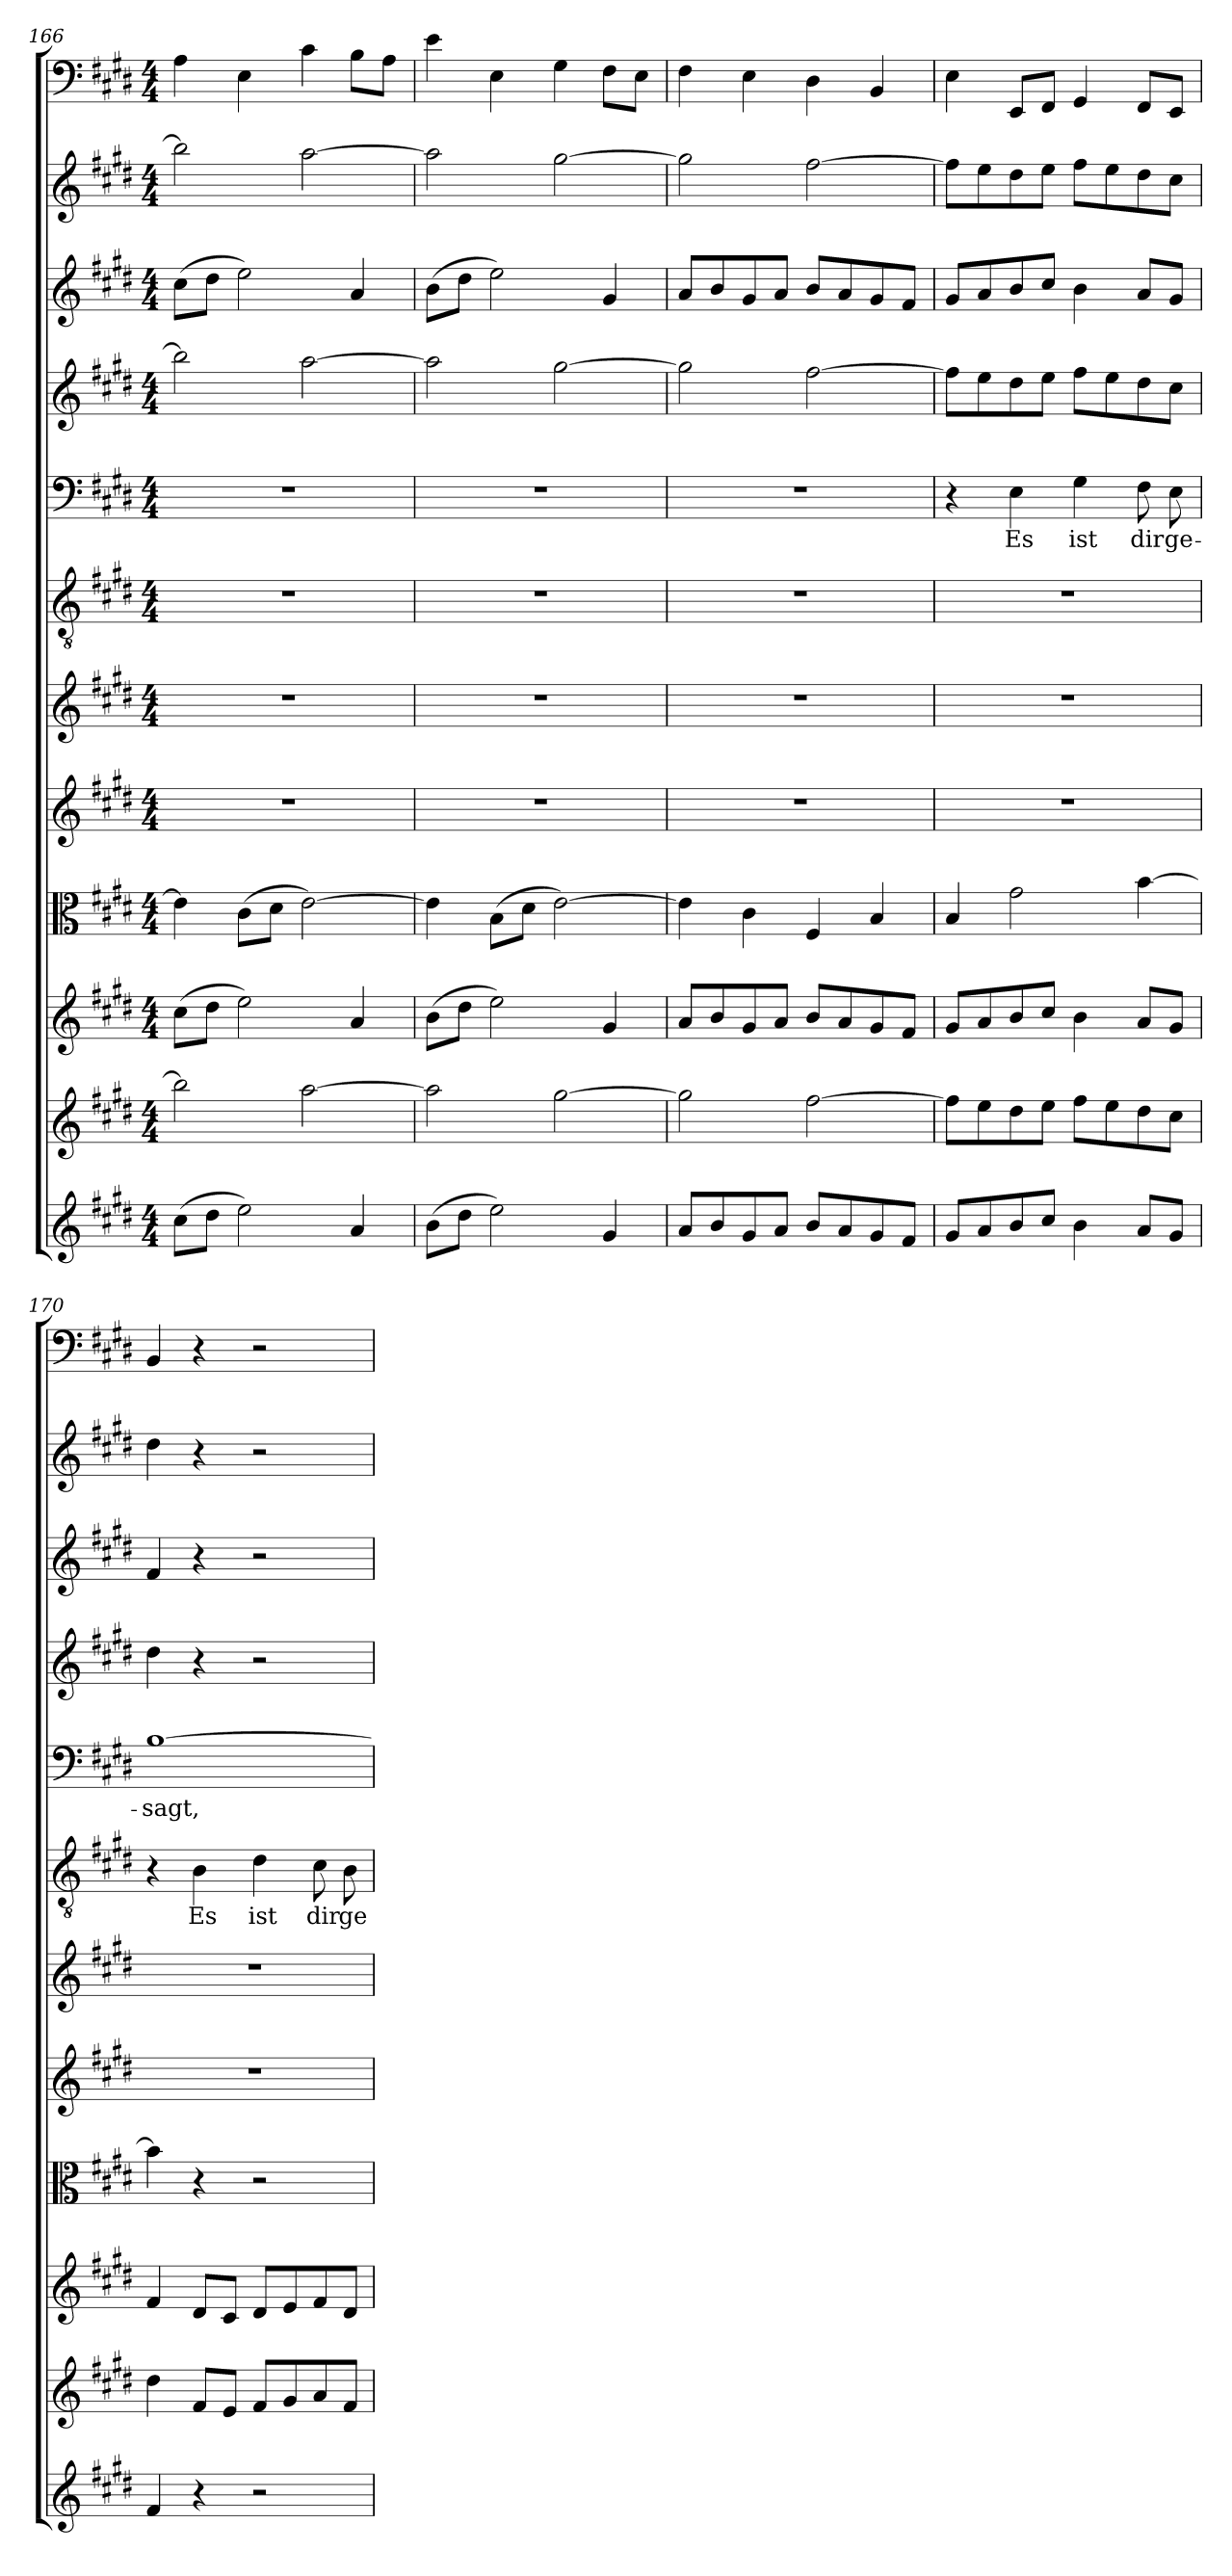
**kern	**kern	**kern	**kern	**kern	**kern	**kern	**text	**kern	**text	**kern	**kern	**kern	**kern
*part12	*part11	*part10	*part9	*part8	*part7	*part6	*part6	*part5	*part5	*part4	*part3	*part2	*part1
*staff12	*staff11	*staff10	*staff9	*staff8	*staff7	*staff6	*staff6	*staff5	*staff5	*staff4	*staff3	*staff2	*staff1
*clefG2	*clefG2	*clefG2	*clefC3	*clefG2	*clefG2	*clefGv2	*	*clefF4	*	*clefG2	*clefG2	*clefG2	*clefF4
*k[f#c#g#d#]	*k[f#c#g#d#]	*k[f#c#g#d#]	*k[f#c#g#d#]	*k[f#c#g#d#]	*k[f#c#g#d#]	*k[f#c#g#d#]	*	*k[f#c#g#d#]	*	*k[f#c#g#d#]	*k[f#c#g#d#]	*k[f#c#g#d#]	*k[f#c#g#d#]
*E:	*E:	*E:	*E:	*E:	*E:	*E:	*	*E:	*	*E:	*E:	*E:	*E:
*M4/4	*M4/4	*M4/4	*M4/4	*M4/4	*M4/4	*M4/4	*	*M4/4	*	*M4/4	*M4/4	*M4/4	*M4/4
=166	=166	=166	=166	=166	=166	=166	=166	=166	=166	=166	=166	=166	=166
(8cc#\L	2bb\]	(8cc#\L	4e\]	1r	1r	1r	.	1r	.	2bb\]	(8cc#\L	2bb\]	4A\
8dd#\J	.	8dd#\J	.	.	.	.	.	.	.	.	8dd#\J	.	.
2ee\)	.	2ee\)	(8c#\L	.	.	.	.	.	.	.	2ee\)	.	4E\
.	.	.	8d#\J	.	.	.	.	.	.	.	.	.	.
.	[2aa\	.	[2e\)	.	.	.	.	.	.	[2aa\	.	[2aa\	4c#\
4a/	.	4a/	.	.	.	.	.	.	.	.	4a/	.	8B\L
.	.	.	.	.	.	.	.	.	.	.	.	.	8A\J
=167	=167	=167	=167	=167	=167	=167	=167	=167	=167	=167	=167	=167	=167
(8b\L	2aa\]	(8b\L	4e\]	1r	1r	1r	.	1r	.	2aa\]	(8b\L	2aa\]	4e\
8dd#\J	.	8dd#\J	.	.	.	.	.	.	.	.	8dd#\J	.	.
2ee\)	.	2ee\)	(8B\L	.	.	.	.	.	.	.	2ee\)	.	4E\
.	.	.	8d#\J	.	.	.	.	.	.	.	.	.	.
.	[2gg#\	.	[2e\)	.	.	.	.	.	.	[2gg#\	.	[2gg#\	4G#\
4g#/	.	4g#/	.	.	.	.	.	.	.	.	4g#/	.	8F#\L
.	.	.	.	.	.	.	.	.	.	.	.	.	8E\J
=168	=168	=168	=168	=168	=168	=168	=168	=168	=168	=168	=168	=168	=168
8a/L	2gg#\]	8a/L	4e\]	1r	1r	1r	.	1r	.	2gg#\]	8a/L	2gg#\]	4F#\
8b/	.	8b/	.	.	.	.	.	.	.	.	8b/	.	.
8g#/	.	8g#/	4c#\	.	.	.	.	.	.	.	8g#/	.	4E\
8a/J	.	8a/J	.	.	.	.	.	.	.	.	8a/J	.	.
8b/L	[2ff#\	8b/L	4F#/	.	.	.	.	.	.	[2ff#\	8b/L	[2ff#\	4D#\
8a/	.	8a/	.	.	.	.	.	.	.	.	8a/	.	.
8g#/	.	8g#/	4B/	.	.	.	.	.	.	.	8g#/	.	4BB/
8f#/J	.	8f#/J	.	.	.	.	.	.	.	.	8f#/J	.	.
=169	=169	=169	=169	=169	=169	=169	=169	=169	=169	=169	=169	=169	=169
8g#/L	8ff#\L]	8g#/L	4B/	1r	1r	1r	.	4r	.	8ff#\L]	8g#/L	8ff#\L]	4E\
8a/	8ee\	8a/	.	.	.	.	.	.	.	8ee\	8a/	8ee\	.
8b/	8dd#\	8b/	2g#\	.	.	.	.	4E\	Es	8dd#\	8b/	8dd#\	8EE/L
8cc#/J	8ee\J	8cc#/J	.	.	.	.	.	.	.	8ee\J	8cc#/J	8ee\J	8FF#/J
4b\	8ff#\L	4b\	.	.	.	.	.	4G#\	ist	8ff#\L	4b\	8ff#\L	4GG#/
.	8ee\	.	.	.	.	.	.	.	.	8ee\	.	8ee\	.
8a/L	8dd#\	8a/L	[4b\	.	.	.	.	8F#\	dir	8dd#\	8a/L	8dd#\	8FF#/L
8g#/J	8cc#\J	8g#/J	.	.	.	.	.	8E\	ge-	8cc#\J	8g#/J	8cc#\J	8EE/J
=170	=170	=170	=170	=170	=170	=170	=170	=170	=170	=170	=170	=170	=170
4f#/	4dd#\	4f#/	4b\]	1r	1r	4r	.	[1B\	-sagt,	4dd#\	4f#/	4dd#\	4BB/
4r	8f#/L	8d#/L	4r	.	.	4B\	Es	.	.	4r	4r	4r	4r
.	8e/J	8c#/J	.	.	.	.	.	.	.	.	.	.	.
2r	8f#/L	8d#/L	2r	.	.	4d#\	ist	.	.	2r	2r	2r	2r
.	8g#/	8e/	.	.	.	.	.	.	.	.	.	.	.
.	8a/	8f#/	.	.	.	8c#\	dir	.	.	.	.	.	.
.	8f#/J	8d#/J	.	.	.	8B\	ge-	.	.	.	.	.	.
=	=	=	=	=	=	=	=	=	=	=	=	=	=
*-	*-	*-	*-	*-	*-	*-	*-	*-	*-	*-	*-	*-	*-
